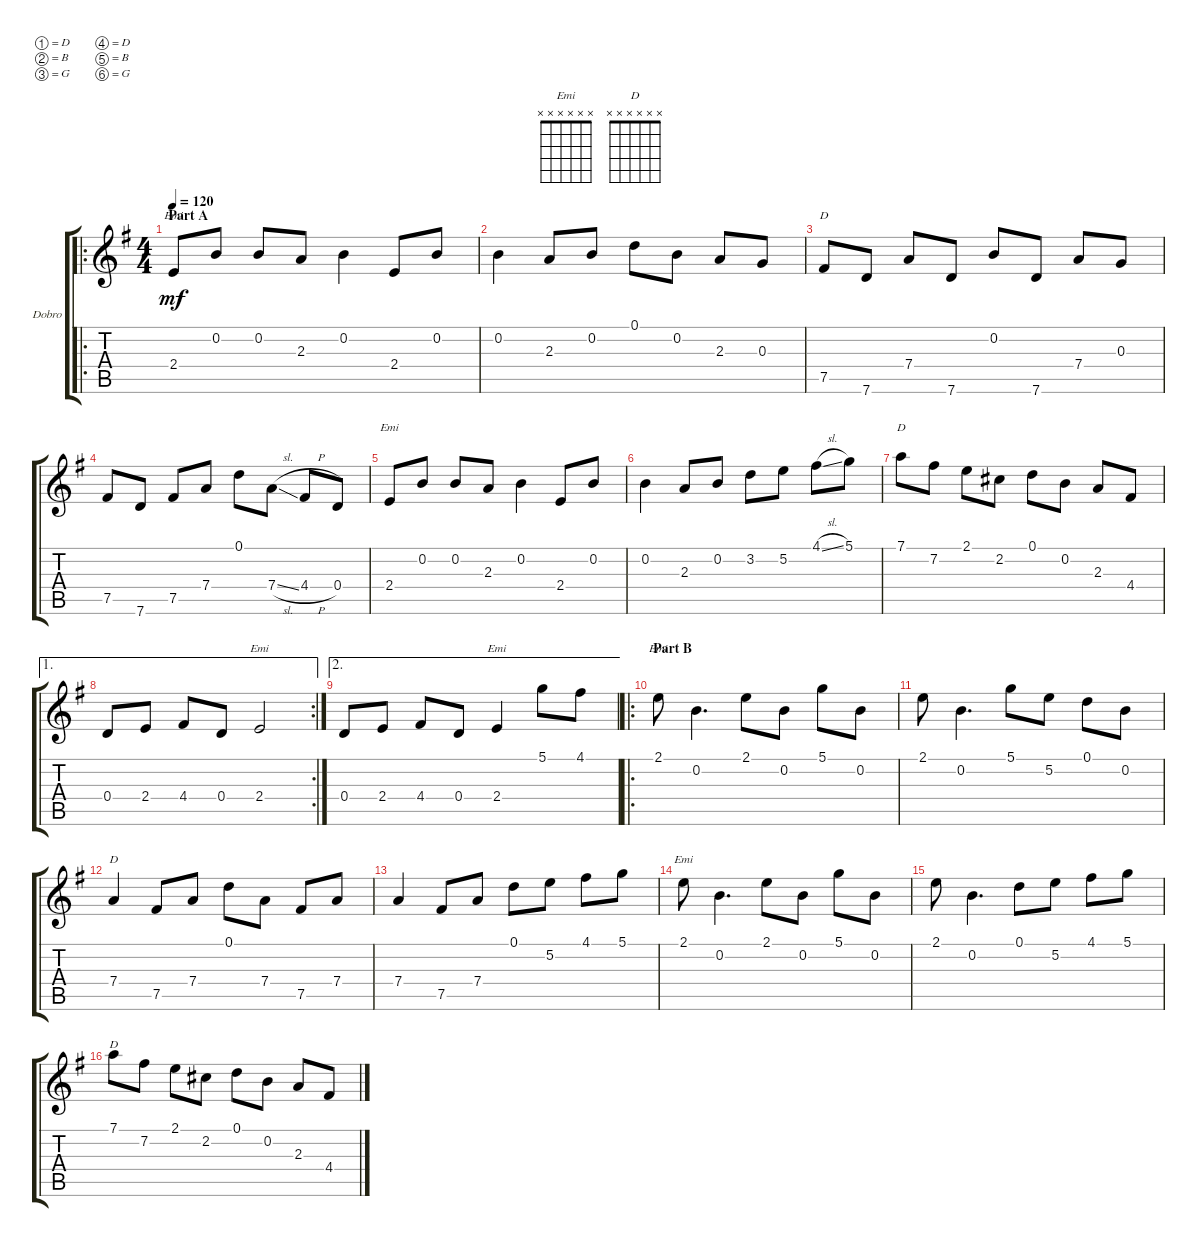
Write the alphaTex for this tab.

\defaultSystemsLayout 4
\bracketExtendMode groupsimilarinstruments
\firstSystemTrackNameOrientation horizontal
\otherSystemsTrackNameOrientation horizontal
\track ("Dobro" "Dobro") {instrument electricguitarclean}
\staff {score tabs}
\tuning (D4 B3 G3 D3 B2 G2)
\chord ("Emi" x x x x x x)
\chord ("D" x x x x x x)
\ro
\ts (4 4)
\section ("" "Part A")
\tempo 120
\clef g2
\ks eminor
2.4.8{ch "Emi" dy mf instrument electricguitarclean} 0.2.8 0.2.8 2.3.8 0.2.4 2.4.8 0.2.8 |
0.2.4 2.3.8 0.2.8 0.1.8 0.2.8 2.3.8 0.3.8 |
7.5.8{ch "D"} 7.6.8 7.4.8 7.6.8 0.2.8 7.6.8 7.4.8 0.3.8 |
7.5.8 7.6.8 7.5.8 7.4.8 0.1.8 7.4{sl}.8 4.4{h}.8 0.4.8 |
2.4.8{ch "Emi"} 0.2.8 0.2.8 2.3.8 0.2.4 2.4.8 0.2.8 |
0.2.4 2.3.8 0.2.8 3.2.8 5.2.8 4.1{sl}.8 5.1.8 |
7.1.8{ch "D"} 7.2.8 2.1.8 2.2.8 0.1.8 0.2.8 2.3.8 4.4.8 |
\ae 1
\rc 2
0.4.8 2.4.8 4.4.8 0.4.8 2.4.2{ch "Emi"} |
\ae 2
0.4.8 2.4.8 4.4.8 0.4.8 2.4.4{ch "Emi"} 5.1.8 4.1.8 |
\ro
\section ("" "Part B")
2.1.8{ch "Emi"} 0.2.4{d} 2.1.8 0.2.8 5.1.8 0.2.8 |
2.1.8 0.2.4{d} 5.1.8 5.2.8 0.1.8 0.2.8 |
7.4.4{ch "D"} 7.5.8 7.4.8 0.1.8 7.4.8 7.5.8 7.4.8 |
7.4.4 7.5.8 7.4.8 0.1.8 5.2.8 4.1.8 5.1.8 |
2.1.8{ch "Emi"} 0.2.4{d} 2.1.8 0.2.8 5.1.8 0.2.8 |
2.1.8 0.2.4{d} 0.1.8 5.2.8 4.1.8 5.1.8 |
7.1.8{ch "D"} 7.2.8 2.1.8 2.2.8 0.1.8 0.2.8 2.3.8 4.4.8
